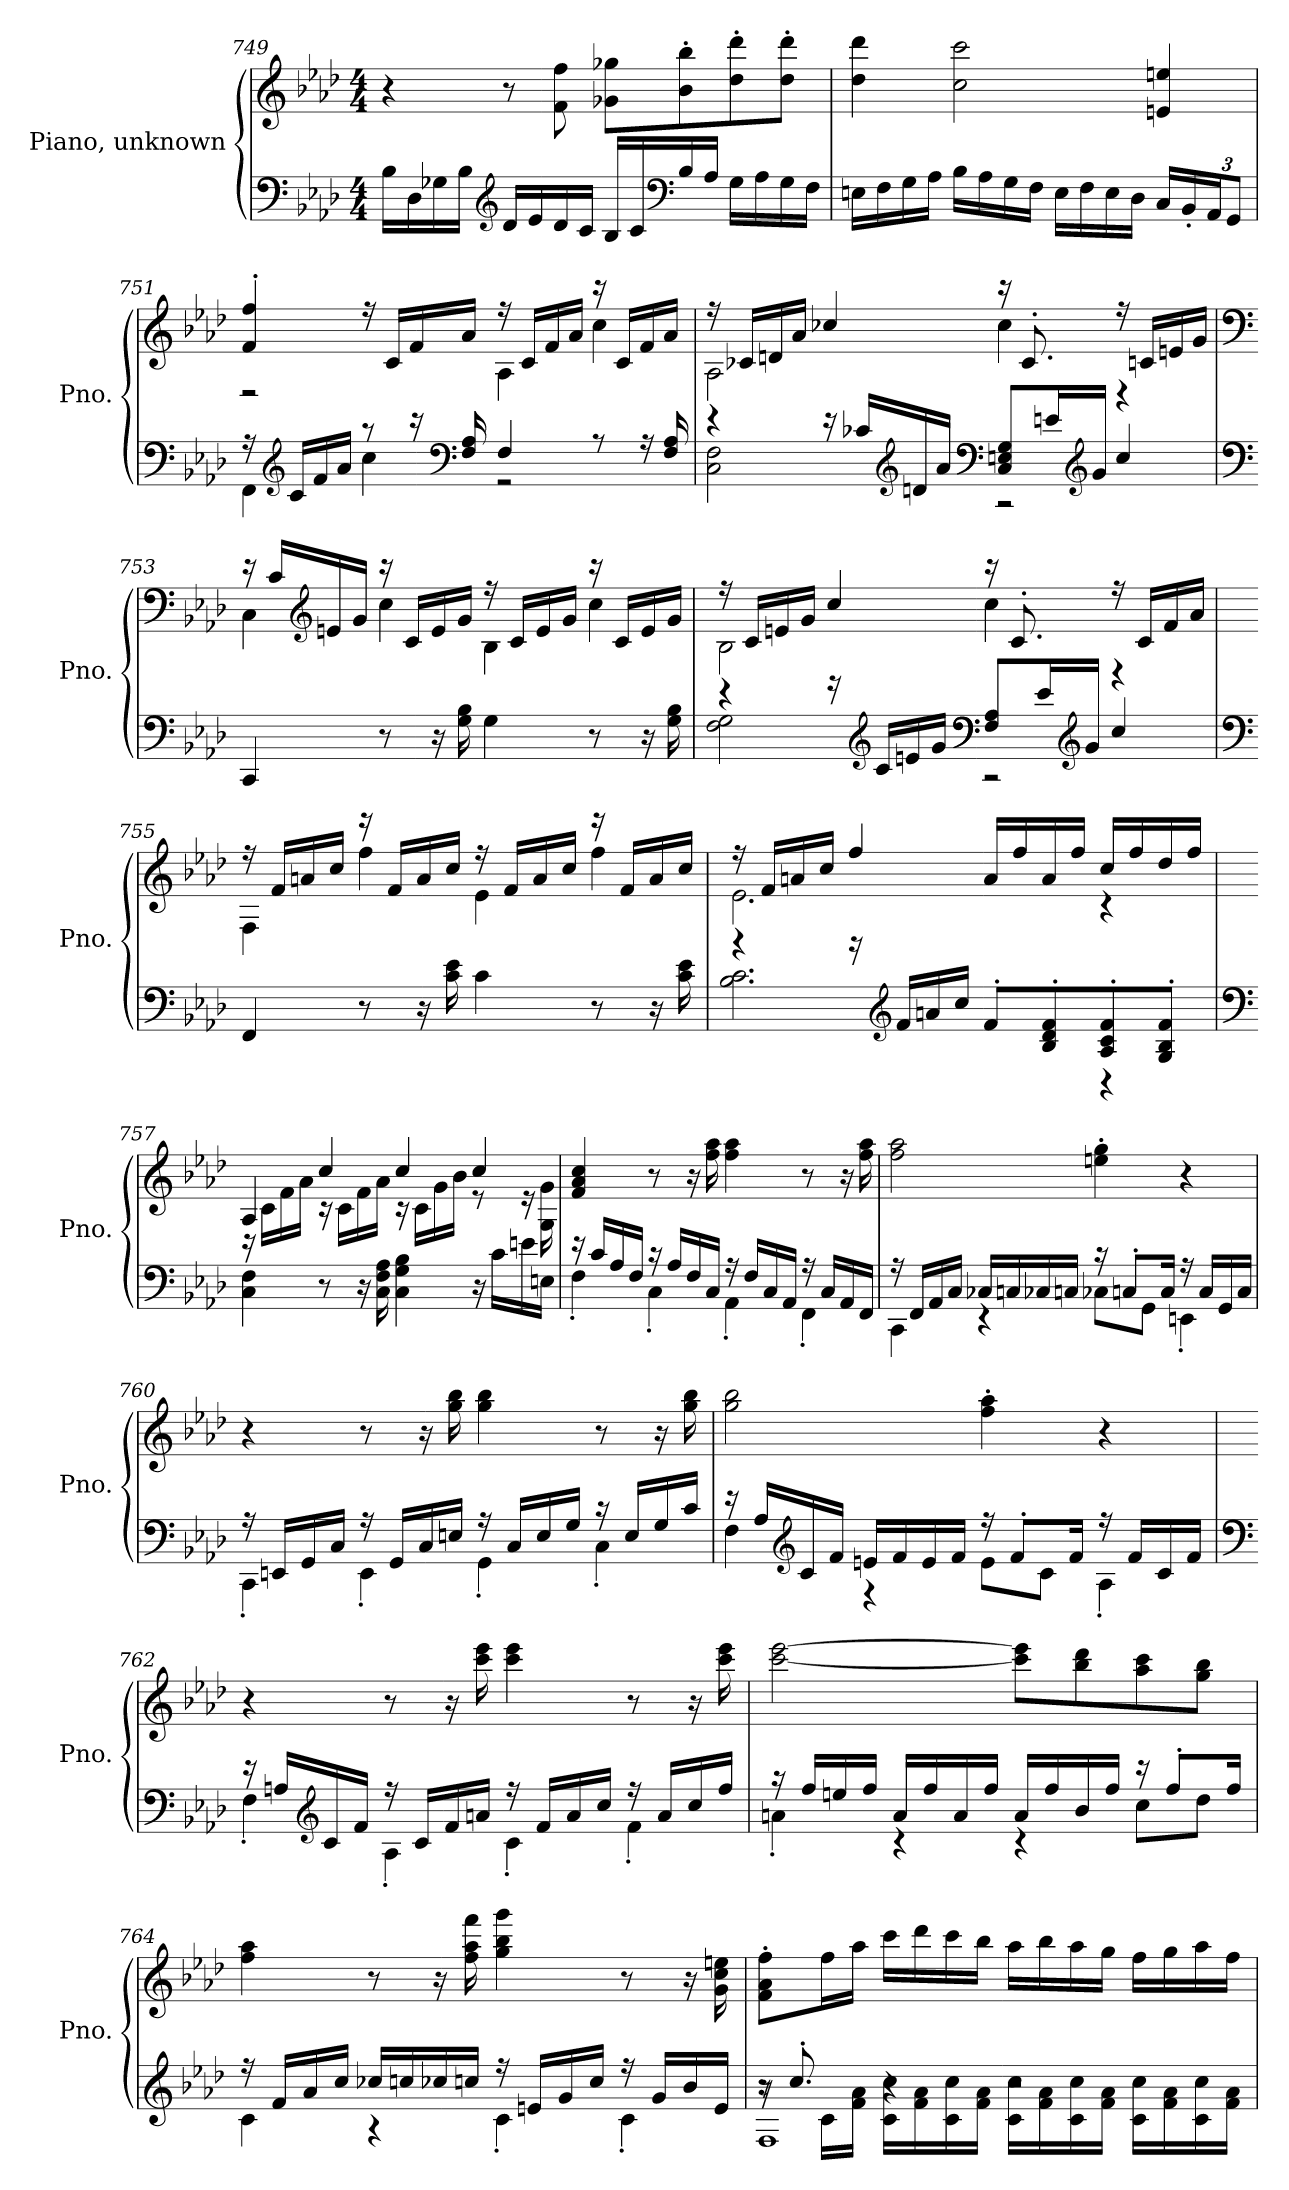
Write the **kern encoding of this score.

**kern	**kern
*part1	*part1
*staff2	*staff1
*I"Piano, unknown	*
*I'Pno.	*
!!LO:PB:g=z
*clefF4	*clefG2
*k[b-e-a-d-]	*k[b-e-a-d-]
*M4/4	*M4/4
=749	=749
16B-\LL	4r
16D-\	.
16G-X\	.
16B-\JJ	.
*clefG2	*
16d-/LL	8r
16e-/	.
16d-/	8f\ 8ff\
16c/JJ	.
16B-/LL	8g-X\ 8gg-X\L
16c/	.
*clefF4	*
16B-/	8b-\' 8bb-\'
16A-/JJ	.
16G-\LL	8dd-\' 8ddd-\'
16A-\	.
16G-\	8dd-\' 8ddd-\'J
16F\JJ	.
=750	=750
16En\LL	4dd-\ 4ddd-\
16F\	.
16G\	.
16A-\JJ	.
16B-\LL	2cc\ 2ccc\
16A-\	.
16G\	.
16F\JJ	.
16E\LL	.
16F\	.
16E\	.
16D-\JJ	.
16C/LL	4en/ 4een/
16BB-'/	.
*Xbrackettup	*
24AA-/J	.
12GG/J	.
!!LO:LB:g=z
=751	=751
*^	*^
16r	4FF\	4f/' 4ff/'	2r
*clefG2	*	*	*
16c/LL	.	.	.
16f/	.	.	.
16a-/JJ	.	.	.
8r	4cc\	16r	.
.	.	16c/LL	.
16r	.	16f/	.
*clefF4	*	*	*
16F/ 16A-/	.	16a-/JJ	.
4F/	2r	16r	4A-\
.	.	16c/LL	.
.	.	16f/	.
.	.	16a-/JJ	.
8r	.	16r	4cc\
.	.	16c/LL	.
16r	.	16f/	.
16F/ 16A-/	.	16a-/JJ	.
!!LO:LB:g=z	!!
=752	=752	=752	=752
4r	2C\ 2F\	16r	2A-\
.	.	16c-X/LL	.
.	.	16dn/	.
.	.	16a-/JJ	.
16r	.	4cc-X/	.
16c-X/LL	.	.	.
*clefG2	*	*	*
16dn/	.	.	.
16a-/JJ	.	.	.
*clefF4	*	*	*
8C/ 8En/ 8G/L	2r	16r	4cc-\
.	.	8.c-'/	.
16en/L	.	.	.
*clefG2	*	*	*
16g/JJ	.	.	.
4cc/	.	16r	4r
.	.	16cn/LL	.
.	.	16en/	.
.	.	16g/JJ	.
*v	*v	*	*
!!LO:LB:g=z	!!
=753	=753	=753
*clefF4	*clefF4	*
4CC/	16r	4C\
.	16c/LL	.
*	*clefG2	*
.	16en/	.
.	16g/JJ	.
8r	16r	4cc\
.	16c/LL	.
16r	16e/	.
16G\ 16B-\	16g/JJ	.
4G\	16r	4B-\
.	16c/LL	.
.	16e/	.
.	16g/JJ	.
8r	16r	4cc\
.	16c/LL	.
16r	16e/	.
16G\ 16B-\	16g/JJ	.
=754	=754	=754
*^	*	*
4r	2F\ 2G\	16r	2B-\
.	.	16c/LL	.
.	.	16en/	.
.	.	16g/JJ	.
16r	.	4cc/	.
*clefG2	*	*	*
16c/LL	.	.	.
16en/	.	.	.
16g/JJ	.	.	.
*clefF4	*	*	*
8F/ 8A-/L	2r	16r	4cc\
.	.	8.c'/	.
16e/L	.	.	.
*clefG2	*	*	*
16g/JJ	.	.	.
4cc/	.	16r	4r
.	.	16c/LL	.
.	.	16f/	.
.	.	16a-/JJ	.
*v	*v	*	*
!!LO:LB:g=z	!!
=755	=755	=755
*clefF4	*	*
4FF/	16r	4F\
.	16f/LL	.
.	16an/	.
.	16cc/JJ	.
8r	16r	4ff\
.	16f/LL	.
16r	16a/	.
16c\ 16e-\	16cc/JJ	.
4c\	16r	4e-\
.	16f/LL	.
.	16a/	.
.	16cc/JJ	.
8r	16r	4ff\
.	16f/LL	.
16r	16a/	.
16c\ 16e-\	16cc/JJ	.
=756	=756	=756
*^	*	*
4r	2.B-\ 2.c\	16r	2.e-\
.	.	16f/LL	.
.	.	16an/	.
.	.	16cc/JJ	.
16r	.	4ff/	.
*clefG2	*	*	*
16f/LL	.	.	.
16an/	.	.	.
16cc/JJ	.	.	.
8f'/L	.	16a/LL	.
.	.	16ff/	.
8B-/' 8d-/' 8f/'	.	16a/	.
.	.	16ff/JJ	.
8A-/' 8c/' 8f/'	4r	16cc/LL	4r
.	.	16ff/	.
8G/' 8B-/' 8f/'J	.	16dd-/	.
.	.	16ff/JJ	.
*v	*v	*	*
!!LO:LB:g=z	!!
=757	=757	=757
*clefF4	*	*
4C\ 4F\	4A-/	16r
.	.	16c\LL
.	.	16f\
.	.	16a-\JJ
8r	4cc/	16r
.	.	16c\LL
16r	.	16f\
16C\ 16F\ 16A-\	.	16a-\JJ
4C\ 4G\ 4B-\	4cc/	16r
.	.	16c\LL
.	.	16g\
.	.	16b-\JJ
16r	4cc/	8r
16c\LL	.	.
16en\	.	16r
16En\JJ	.	16G\ 16g\
*	*v	*v
=758	=758
*^	*
16r	4F'\	4f/ 4a-/ 4cc/
16c/LL	.	.
16A-/	.	.
16F/JJ	.	.
16r	4C'\	8r
16A-/LL	.	.
16F/	.	16r
16C/JJ	.	16ff\ 16aa-\
16r	4AA-'\	4ff\ 4aa-\
16F/LL	.	.
16C/	.	.
16AA-/JJ	.	.
16r	4FF'\	8r
16C/LL	.	.
16AA-/	.	16r
16FF/JJ	.	16ff\ 16aa-\
!!LO:PB:g=z
=759	=759	=759
16r	4CC\	2ff\ 2aa-\
16FF/LL	.	.
16AA-/	.	.
16C/JJ	.	.
16C-X/LL	4r	.
16Cn/	.	.
16C-X/	.	.
16Cn/JJ	.	.
16r	8C-X\L	4een\' 4gg\'
8Cn'/L	.	.
.	8GG\J	.
16C/Jk	.	.
16r	4EEn'\	4r
16C/LL	.	.
16GG/	.	.
16C/JJ	.	.
=760	=760	=760
16r	4CC'\	4r
16EEn/LL	.	.
16GG/	.	.
16C/JJ	.	.
16r	4EE'\	8r
16GG/LL	.	.
16C/	.	16r
16En/JJ	.	16gg\ 16bb-\
16r	4GG'\	4gg\ 4bb-\
16C/LL	.	.
16E/	.	.
16G/JJ	.	.
16r	4C'\	8r
16E/LL	.	.
16G/	.	16r
16c/JJ	.	16gg\ 16bb-\
!!LO:LB:g=z
=761	=761	=761
16r	4F\	2gg\ 2bb-\
16A-/LL	.	.
*clefG2	*	*
16c/	.	.
16f/JJ	.	.
16en/LL	4r	.
16f/	.	.
16e/	.	.
16f/JJ	.	.
16r	8e\L	4ff\' 4aa-\'
8f'/L	.	.
.	8c\J	.
16f/Jk	.	.
16r	4A-'\	4r
16f/LL	.	.
16c/	.	.
16f/JJ	.	.
=762	=762	=762
*clefF4	*	*
16r	4F'\	4r
16An/LL	.	.
*clefG2	*	*
16c/	.	.
16f/JJ	.	.
16r	4A'\	8r
16c/LL	.	.
16f/	.	16r
16an/JJ	.	16ccc\ 16eee-\
16r	4c'\	4ccc\ 4eee-\
16f/LL	.	.
16a/	.	.
16cc/JJ	.	.
16r	4f'\	8r
16a/LL	.	.
16cc/	.	16r
16ff/JJ	.	16ccc\ 16eee-\
!!LO:LB:g=z
=763	=763	=763
16r	4an'\	[2ccc\ [2eee-\
16ff/LL	.	.
16een/	.	.
16ff/JJ	.	.
16a/LL	4r	.
16ff/	.	.
16a/	.	.
16ff/JJ	.	.
16a/LL	4r	8ccc\] 8eee-\]L
16ff/	.	.
16b-/	.	8bb-\ 8ddd-\
16ff/JJ	.	.
16r	8cc\L	8aa-\ 8ccc\
8ff'/L	.	.
.	8dd-\J	8gg\ 8bb-\J
16ff/Jk	.	.
=764	=764	=764
16r	4c\	4ff\ 4aa-\
16f/LL	.	.
16a-/	.	.
16cc/JJ	.	.
16cc-X/LL	4r	8r
16ccn/	.	.
16cc-X/	.	16r
16ccn/JJ	.	16ff\ 16aa-\ 16fff\
16r	4c'\	4gg\ 4bb-\ 4ggg\
16en/LL	.	.
16g/	.	.
16cc/JJ	.	.
16r	4c'\	8r
16g/LL	.	.
16b-/	.	16r
16e/JJ	.	16g\ 16cc\ 16een\
!!LO:LB:g=z
=765	=765	=765
*	*^	*
16r	8r	1F	8f\' 8a-\' 8ff\'L
8.cc'/	.	.	.
.	16c\LL	.	16ff\L
.	16f\ 16a-\JJ	.	16aa-\JJ
4r	16c\ 16cc\LL	.	16ccc\LL
.	16f\ 16a-\	.	16ddd-\
.	16c\ 16cc\	.	16ccc\
.	16f\ 16a-\JJ	.	16bb-\JJ
2r	16c\ 16cc\LL	.	16aa-\LL
.	16f\ 16a-\	.	16bb-\
.	16c\ 16cc\	.	16aa-\
.	16f\ 16a-\JJ	.	16gg\JJ
.	16c\ 16cc\LL	.	16ff\LL
.	16f\ 16a-\	.	16gg\
.	16c\ 16cc\	.	16aa-\
.	16f\ 16a-\JJ	.	16ff\JJ
*v	*v	*v	*
=	=
*-	*-
